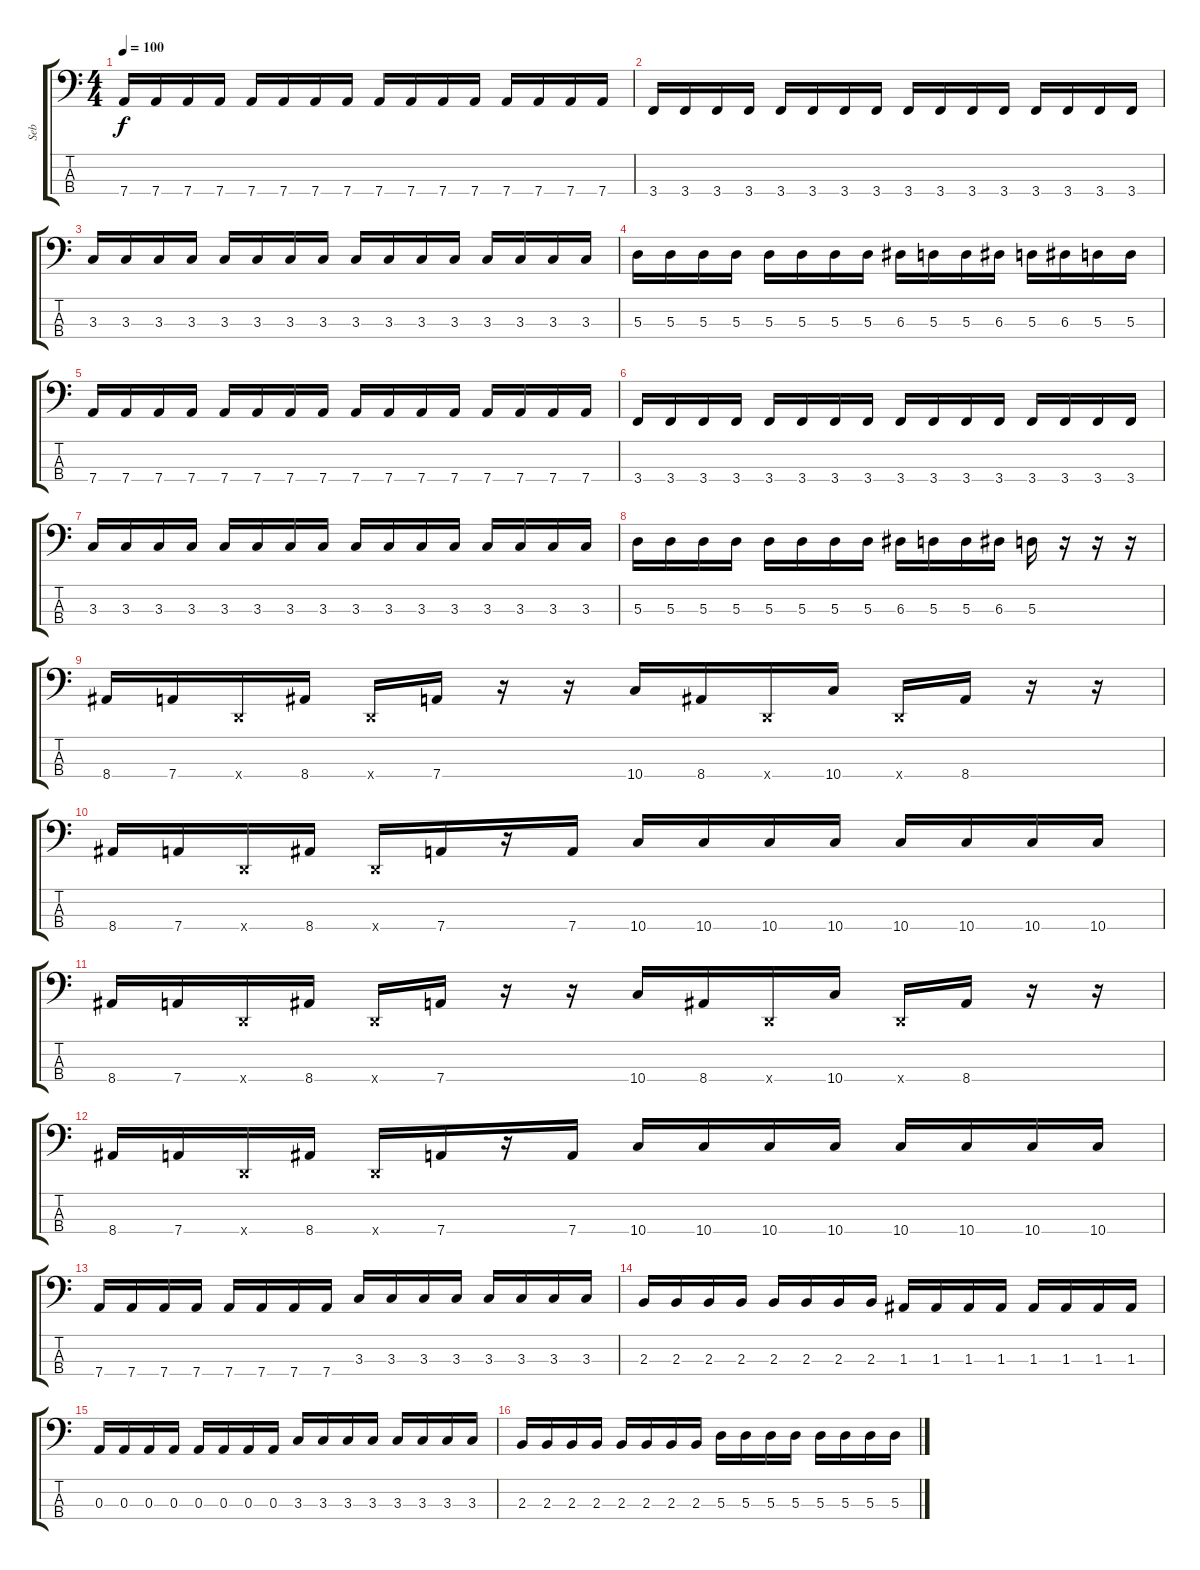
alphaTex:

\track ("Seb" "Seb") {instrument electricbasspick}
\staff {score tabs}
\tuning (G2 D2 A1 D1) {hide}
\ts (4 4)
\tempo 100
\clef f4
\ks c
7.4.16{dy f} 7.4.16 7.4.16 7.4.16 7.4.16 7.4.16 7.4.16 7.4.16 7.4.16 7.4.16 7.4.16 7.4.16 7.4.16 7.4.16 7.4.16 7.4.16 |
3.4.16 3.4.16 3.4.16 3.4.16 3.4.16 3.4.16 3.4.16 3.4.16 3.4.16 3.4.16 3.4.16 3.4.16 3.4.16 3.4.16 3.4.16 3.4.16 |
3.3.16 3.3.16 3.3.16 3.3.16 3.3.16 3.3.16 3.3.16 3.3.16 3.3.16 3.3.16 3.3.16 3.3.16 3.3.16 3.3.16 3.3.16 3.3.16 |
5.3.16 5.3.16 5.3.16 5.3.16 5.3.16 5.3.16 5.3.16 5.3.16 6.3.16 5.3.16 5.3.16 6.3.16 5.3.16 6.3.16 5.3.16 5.3.16 |
7.4.16 7.4.16 7.4.16 7.4.16 7.4.16 7.4.16 7.4.16 7.4.16 7.4.16 7.4.16 7.4.16 7.4.16 7.4.16 7.4.16 7.4.16 7.4.16 |
3.4.16 3.4.16 3.4.16 3.4.16 3.4.16 3.4.16 3.4.16 3.4.16 3.4.16 3.4.16 3.4.16 3.4.16 3.4.16 3.4.16 3.4.16 3.4.16 |
3.3.16 3.3.16 3.3.16 3.3.16 3.3.16 3.3.16 3.3.16 3.3.16 3.3.16 3.3.16 3.3.16 3.3.16 3.3.16 3.3.16 3.3.16 3.3.16 |
5.3.16 5.3.16 5.3.16 5.3.16 5.3.16 5.3.16 5.3.16 5.3.16 6.3.16 5.3.16 5.3.16 6.3.16 5.3.16 r.16 r.16 r.16 |
8.4.16 7.4.16 0.4{x}.16 8.4.16 0.4{x}.16 7.4.16 r.16 r.16 10.4.16 8.4.16 0.4{x}.16 10.4.16 0.4{x}.16 8.4.16 r.16 r.16 |
8.4.16 7.4.16 0.4{x}.16 8.4.16 0.4{x}.16 7.4.16 r.16 7.4.16 10.4.16 10.4.16 10.4.16 10.4.16 10.4.16 10.4.16 10.4.16 10.4.16 |
8.4.16 7.4.16 0.4{x}.16 8.4.16 0.4{x}.16 7.4.16 r.16 r.16 10.4.16 8.4.16 0.4{x}.16 10.4.16 0.4{x}.16 8.4.16 r.16 r.16 |
8.4.16 7.4.16 0.4{x}.16 8.4.16 0.4{x}.16 7.4.16 r.16 7.4.16 10.4.16 10.4.16 10.4.16 10.4.16 10.4.16 10.4.16 10.4.16 10.4.16 |
7.4.16 7.4.16 7.4.16 7.4.16 7.4.16 7.4.16 7.4.16 7.4.16 3.3.16 3.3.16 3.3.16 3.3.16 3.3.16 3.3.16 3.3.16 3.3.16 |
2.3.16 2.3.16 2.3.16 2.3.16 2.3.16 2.3.16 2.3.16 2.3.16 1.3.16 1.3.16 1.3.16 1.3.16 1.3.16 1.3.16 1.3.16 1.3.16 |
0.3.16 0.3.16 0.3.16 0.3.16 0.3.16 0.3.16 0.3.16 0.3.16 3.3.16 3.3.16 3.3.16 3.3.16 3.3.16 3.3.16 3.3.16 3.3.16 |
2.3.16 2.3.16 2.3.16 2.3.16 2.3.16 2.3.16 2.3.16 2.3.16 5.3.16 5.3.16 5.3.16 5.3.16 5.3.16 5.3.16 5.3.16 5.3.16
